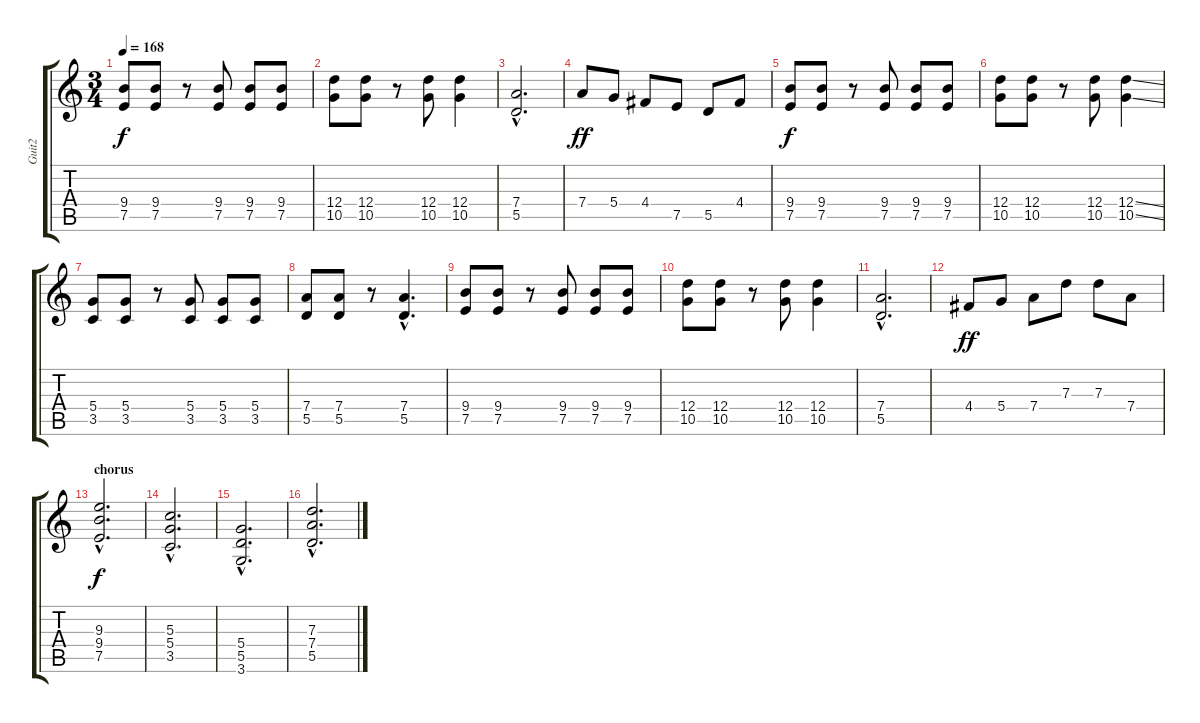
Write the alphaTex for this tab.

\track ("Guit2" "Guit2") {instrument overdrivenguitar}
\staff {score tabs}
\tuning (E4 B3 G3 D3 A2 E2) {hide}
\ts (3 4)
\tempo 168
\clef g2
\ks c
(9.4 7.5).8{dy f} (9.4 7.5).8 r.8 (9.4 7.5).8 (9.4 7.5).8 (9.4 7.5).8 |
(12.4 10.5).8 (12.4 10.5).8 r.8 (12.4 10.5).8 (12.4 10.5).4 |
(7.4{hac} 5.5{hac}).2{d} |
7.4.8{dy ff} 5.4.8 4.4.8 7.5.8 5.5.8 4.4.8 |
(9.4 7.5).8{dy f volume 11 instrument overdrivenguitar} (9.4 7.5).8 r.8 (9.4 7.5).8 (9.4 7.5).8 (9.4 7.5).8 |
(12.4 10.5).8 (12.4 10.5).8 r.8 (12.4 10.5).8 (12.4{ss} 10.5{ss}).4 |
(5.4 3.5).8 (5.4 3.5).8 r.8 (5.4 3.5).8 (5.4 3.5).8 (5.4 3.5).8 |
(7.4 5.5).8 (7.4 5.5).8 r.8 (7.4{hac} 5.5{hac}).4{d} |
(9.4 7.5).8 (9.4 7.5).8 r.8 (9.4 7.5).8 (9.4 7.5).8 (9.4 7.5).8 |
(12.4 10.5).8 (12.4 10.5).8 r.8 (12.4 10.5).8 (12.4 10.5).4 |
(7.4{hac} 5.5{hac}).2{d} |
4.4.8{dy ff} 5.4.8 7.4.8 7.3.8 7.3.8 7.4.8 |
\section ("" "chorus")
(9.3{hac} 9.4{hac} 7.5{hac}).2{d dy f} |
(5.3{hac} 5.4{hac} 3.5{hac}).2{d} |
(5.4{hac} 5.5{hac} 3.6{hac}).2{d} |
(7.3{hac} 7.4{hac} 5.5{hac}).2{d}
